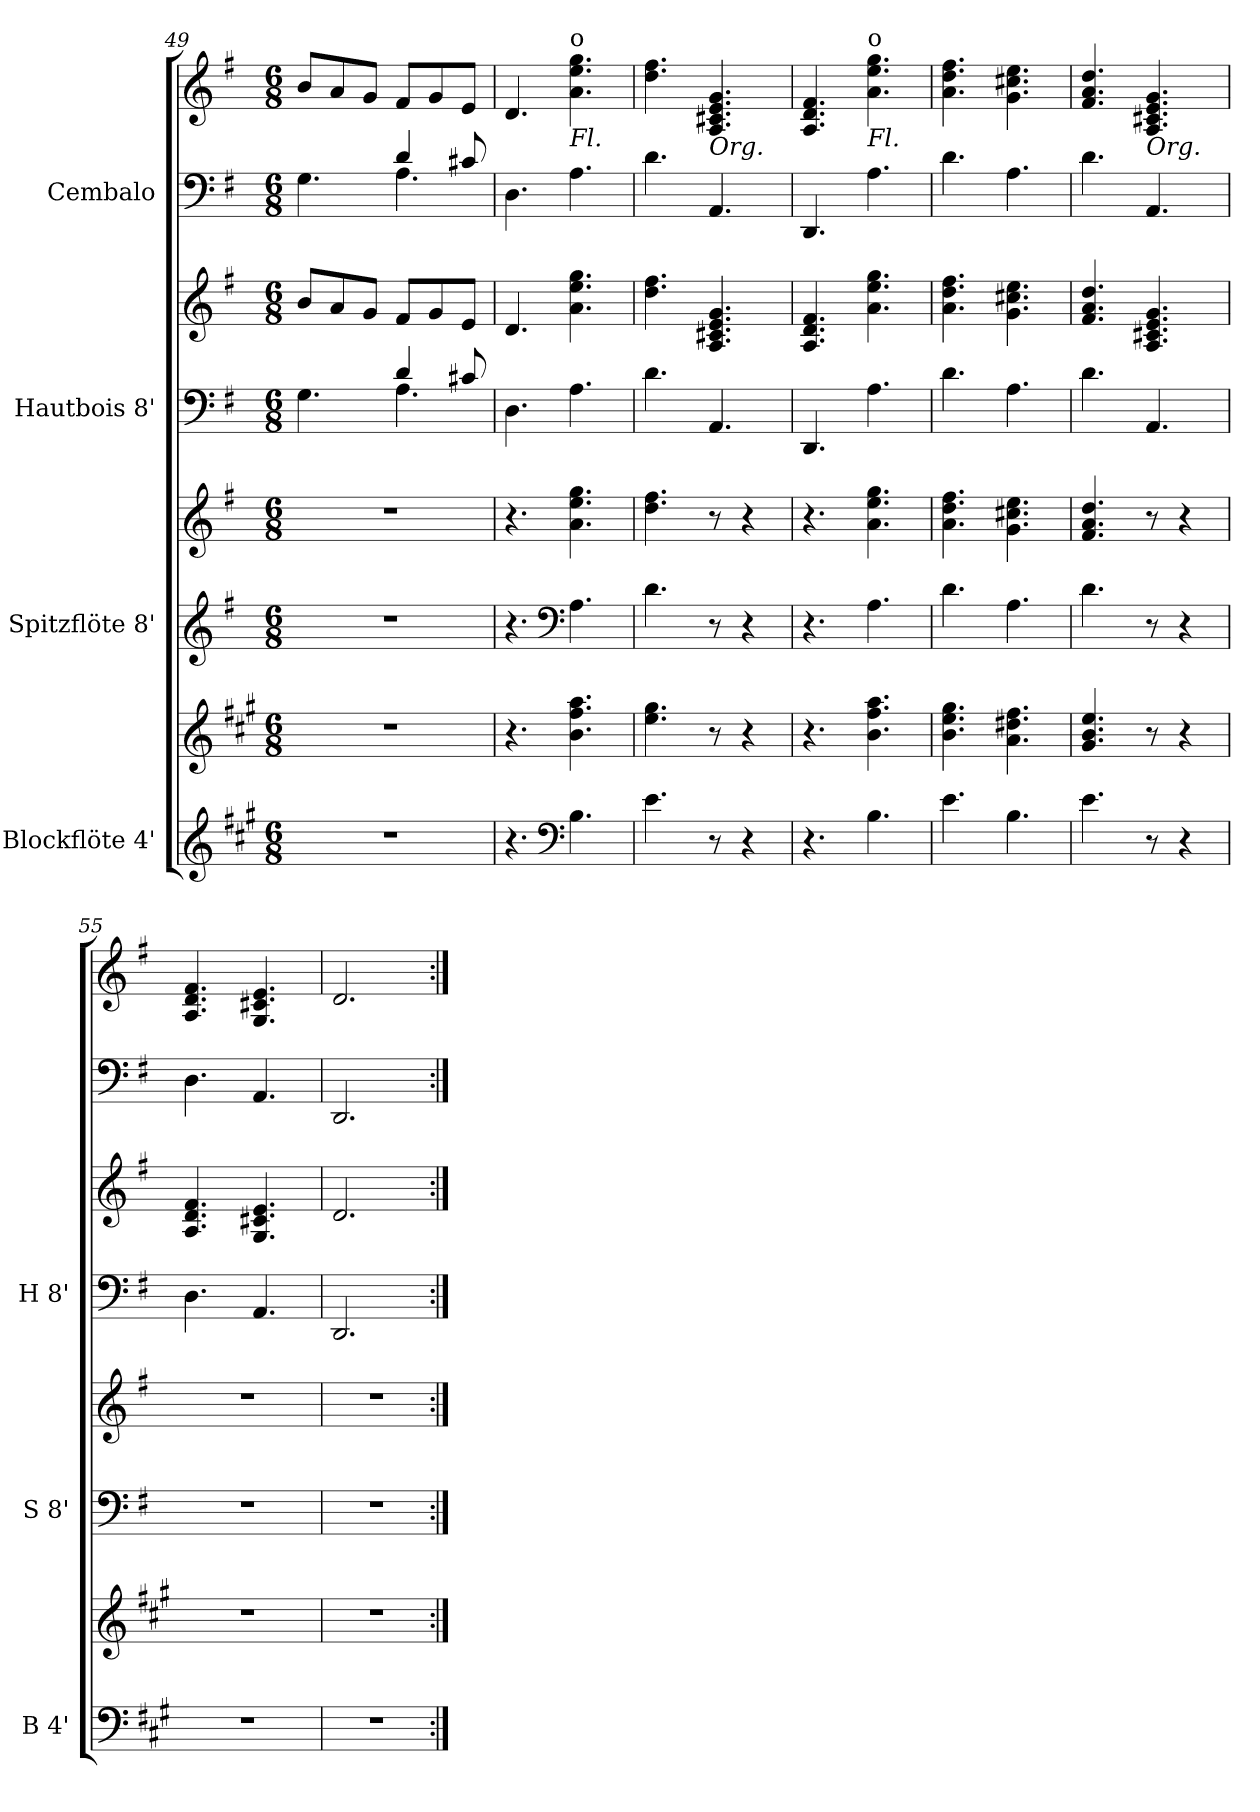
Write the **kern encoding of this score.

**kern	**kern	**kern	**kern	**kern	**kern	**kern	**kern
*part4	*part4	*part3	*part3	*part2	*part2	*part1	*part1
*staff8	*staff7	*staff6	*staff5	*staff4	*staff3	*staff2	*staff1
*I"Blockflöte 4'	*	*I"Spitzflöte 8'	*	*I"Hautbois 8'	*	*I"Cembalo	*
*I'B 4'	*	*I'S 8'	*	*I'H 8'	*	*	*
*clefG2	*clefG2	*clefG2	*clefG2	*clefF4	*clefG2	*clefF4	*clefG2
*ITrd1c2	*ITrd1c2	*	*	*	*	*	*
*k[f#]	*k[f#]	*k[f#]	*k[f#]	*k[f#]	*k[f#]	*k[f#]	*k[f#]
*M6/8	*M6/8	*M6/8	*M6/8	*M6/8	*M6/8	*M6/8	*M6/8
=49	=49	=49	=49	=49	=49	=49	=49
*	*	*	*	*^	*	*^	*
2.r	2.r	2.r	2.r	4.G\	4.ryy	8b/L	4.G\	4.ryy	8b/L
.	.	.	.	.	.	8a/	.	.	8a/
.	.	.	.	.	.	8g/J	.	.	8g/J
.	.	.	.	4d/	4.A\	8f#/L	4d/	4.A\	8f#/L
.	.	.	.	.	.	8g/	.	.	8g/
.	.	.	.	8c#X/	.	8e/J	8c#X/	.	8e/J
*	*	*	*	*v	*v	*	*v	*v	*
=50	=50	=50	=50	=50	=50	=50	=50
4.r	4.r	4.r	4.r	4.D\	4.d/	4.D\	4.d/
*clefF4	*	*clefF4	*	*	*	*	*
!	!	!	!	!	!	!	!LO:TX:b:i:t=Fl.
!	!	!	!	!	!	!	!LO:TX:t=o
4.A\	4.a\ 4.ee\ 4.gg\	4.A\	4.a\ 4.ee\ 4.gg\	4.A\	4.a\ 4.ee\ 4.gg\	4.A\	4.a\ 4.ee\ 4.gg\
!!LO:LB:g=z
=51	=51	=51	=51	=51	=51	=51	=51
4.d\	4.dd\ 4.ff#\	4.d\	4.dd\ 4.ff#\	4.d\	4.dd\ 4.ff#\	4.d\	4.dd\ 4.ff#\
!	!	!	!	!	!	!	!LO:TX:b:i:t=Org.
8r	8r	8r	8r	4.AA/	4.A/ 4.c#X/ 4.e/ 4.g/	4.AA/	4.A/ 4.c#X/ 4.e/ 4.g/
4r	4r	4r	4r	.	.	.	.
=52	=52	=52	=52	=52	=52	=52	=52
4.r	4.r	4.r	4.r	4.DD/	4.A/ 4.d/ 4.f#/	4.DD/	4.A/ 4.d/ 4.f#/
!	!	!	!	!	!	!	!LO:TX:b:i:t=Fl.
!	!	!	!	!	!	!	!LO:TX:t=o
4.A\	4.a\ 4.ee\ 4.gg\	4.A\	4.a\ 4.ee\ 4.gg\	4.A\	4.a\ 4.ee\ 4.gg\	4.A\	4.a\ 4.ee\ 4.gg\
=53	=53	=53	=53	=53	=53	=53	=53
4.d\	4.a\ 4.dd\ 4.ff#\	4.d\	4.a\ 4.dd\ 4.ff#\	4.d\	4.a\ 4.dd\ 4.ff#\	4.d\	4.a\ 4.dd\ 4.ff#\
4.A\	4.g\ 4.cc#X\ 4.ee\	4.A\	4.g\ 4.cc#X\ 4.ee\	4.A\	4.g\ 4.cc#X\ 4.ee\	4.A\	4.g\ 4.cc#X\ 4.ee\
=54	=54	=54	=54	=54	=54	=54	=54
4.d\	4.f#/ 4.a/ 4.dd/	4.d\	4.f#/ 4.a/ 4.dd/	4.d\	4.f#/ 4.a/ 4.dd/	4.d\	4.f#/ 4.a/ 4.dd/
!	!	!	!	!	!	!	!LO:TX:b:i:t=Org.
8r	8r	8r	8r	4.AA/	4.A/ 4.c#X/ 4.e/ 4.g/	4.AA/	4.A/ 4.c#X/ 4.e/ 4.g/
4r	4r	4r	4r	.	.	.	.
=55	=55	=55	=55	=55	=55	=55	=55
2.r	2.r	2.r	2.r	4.D\	4.A/ 4.d/ 4.f#/	4.D\	4.A/ 4.d/ 4.f#/
.	.	.	.	4.AA/	4.G/ 4.c#X/ 4.e/	4.AA/	4.G/ 4.c#X/ 4.e/
=56	=56	=56	=56	=56	=56	=56	=56
2.r	2.r	2.r	2.r	2.DD/	2.d/	2.DD/	2.d/
=:|!	=:|!	=:|!	=:|!	=:|!	=:|!	=:|!	=:|!
*-	*-	*-	*-	*-	*-	*-	*-
